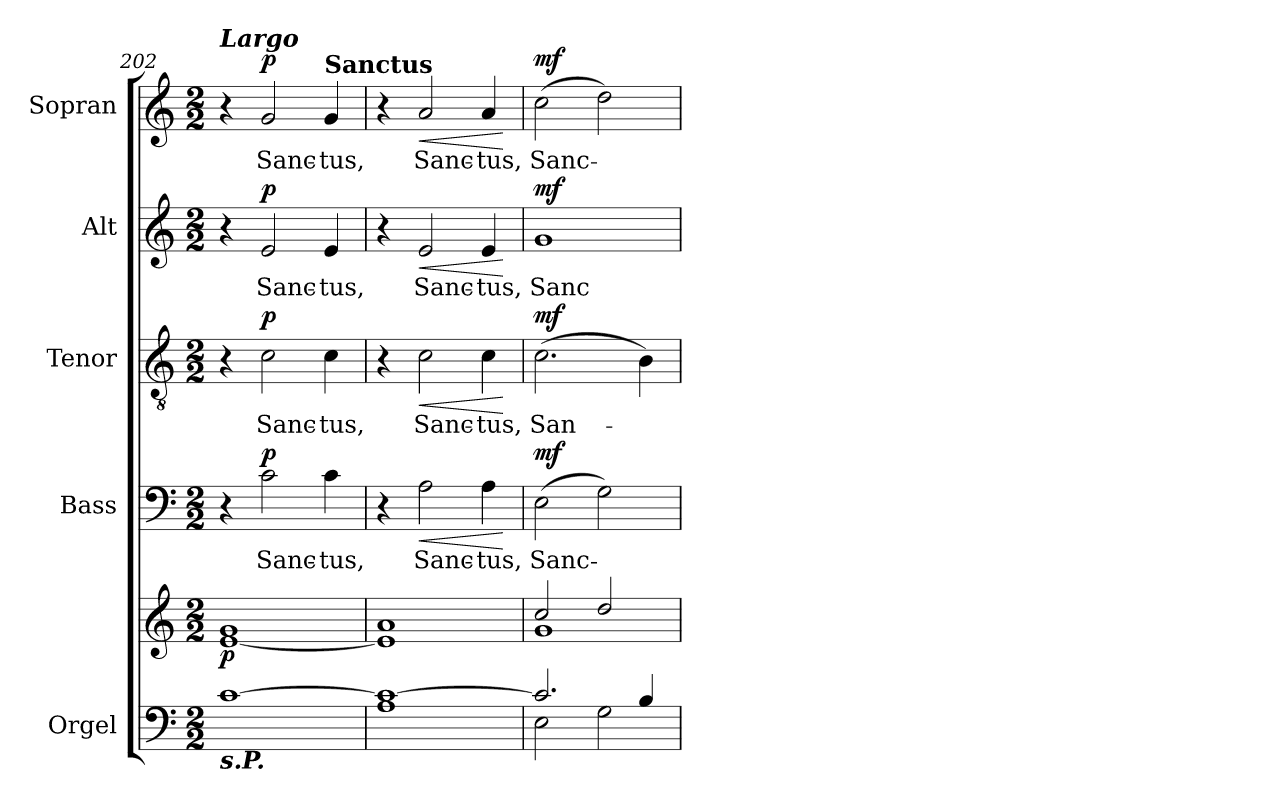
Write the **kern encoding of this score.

**kern	**kern	**dynam	**kern	**text	**dynam	**kern	**text	**dynam	**kern	**text	**dynam	**kern	**text	**dynam
*part5	*part5	*part5	*part4	*part4	*part4	*part3	*part3	*part3	*part2	*part2	*part2	*part1	*part1	*part1
*staff6	*staff5	*staff5/6	*staff4	*staff4	*staff4	*staff3	*staff3	*staff3	*staff2	*staff2	*staff2	*staff1	*staff1	*staff1
*I"Orgel	*	*	*I"Bass	*	*	*I"Tenor	*	*	*I"Alt	*	*	*I"Sopran	*	*
*I'Org.	*	*	*I'B.	*	*	*I'T.	*	*	*I'A.	*	*	*I'S.	*	*
!!LO:PB:g=z
*clefF4	*clefG2	*	*clefF4	*	*	*clefGv2	*	*	*clefG2	*	*	*clefG2	*	*
*k[]	*k[]	*	*k[]	*	*	*k[]	*	*	*k[]	*	*	*k[]	*	*
*C:	*C:	*	*C:	*	*	*C:	*	*	*C:	*	*	*C:	*	*
*M2/2	*M2/2	*	*M2/2	*	*	*M2/2	*	*	*M2/2	*	*	*M2/2	*	*
=202	=202	=202	=202	=202	=202	=202	=202	=202	=202	=202	=202	=202	=202	=202
*	*^	*	*	*	*	*	*	*	*	*	*	*	*	*
!	!	!	!	!	!	!	!	!	!	!	!	!	!LO:TX:a:Bi:t=Largo	!	!
!LO:TX:b:Bi:t=s.P.	!	!	!	!	!	!	!	!	!	!	!	!	!	!	!
!	!	!	!LO:DY:b	!	!	!	!	!	!	!	!	!	!	!	!
[1c	1g	[<1e	p	4r	.	.	4r	.	.	4r	.	.	4r	.	.
!	!	!	!	!	!LO:LY:b	!LO:DY:a	!	!LO:LY:b	!LO:DY:a	!	!LO:LY:b	!LO:DY:a	!	!LO:LY:b	!LO:DY:a
.	.	.	.	2c\	Sanc-	p	2c\	Sanc-	p	2e/	Sanc-	p	2g/	Sanc-	p
!	!	!	!	!	!	!	!	!	!	!	!	!	!LO:TX:a:B:t=Sanctus	!	!
!	!	!	!	!	!LO:LY:b	!	!	!LO:LY:b	!	!	!LO:LY:b	!	!	!LO:LY:b	!
.	.	.	.	4c\	-tus,	.	4c\	-tus,	.	4e/	-tus,	.	4g/	-tus,	.
=203	=203	=203	=203	=203	=203	=203	=203	=203	=203	=203	=203	=203	=203	=203	=203
*^	*	*	*	*	*	*	*	*	*	*	*	*	*	*	*
1c_	1A	1a	1e]	.	4r	.	.	4r	.	.	4r	.	.	4r	.	.
!	!	!	!	!	!	!LO:LY:b	!LO:HP:b	!	!LO:LY:b	!LO:HP:b	!	!LO:LY:b	!LO:HP:b	!	!LO:LY:b	!LO:HP:b
.	.	.	.	.	2A\	Sanc-	<	2c\	Sanc-	<	2e/	Sanc-	<	2a/	Sanc-	<
!	!	!	!	!	!	!LO:LY:b	!	!	!LO:LY:b	!	!	!LO:LY:b	!	!	!LO:LY:b	!
.	.	.	.	.	4A\	-tus,	.	4c\	-tus,	.	4e/	-tus,	.	4a/	-tus,	.
*v	*v	*	*	*	*	*	*	*	*	*	*	*	*	*	*	*
*	*v	*v	*	*	*	*	*	*	*	*	*	*	*	*	*
.	.	.	.	.	[	.	.	[	.	.	[	.	.	[
=204	=204	=204	=204	=204	=204	=204	=204	=204	=204	=204	=204	=204	=204	=204
*^	*^	*	*	*	*	*	*	*	*	*	*	*	*	*
!	!	!	!	!	!	!LO:LY:b	!LO:DY:a	!	!LO:LY:b	!LO:DY:a	!	!LO:LY:b	!LO:DY:a	!	!LO:LY:b	!LO:DY:a
2.c/]	2E\	2cc/	1g	.	(>2E\	Sanc-	mf	(>2.c\	San-	mf	1g	Sanc-	mf	(>2cc\	Sanc-	mf
.	2G\	2dd/	.	.	2G\)	.	.	.	.	.	.	.	.	2dd\)	.	.
4B/	.	.	.	.	.	.	.	4B\)	.	.	.	.	.	.	.	.
*v	*v	*	*	*	*	*	*	*	*	*	*	*	*	*	*	*
*	*v	*v	*	*	*	*	*	*	*	*	*	*	*	*	*
=	=	=	=	=	=	=	=	=	=	=	=	=	=	=
*-	*-	*-	*-	*-	*-	*-	*-	*-	*-	*-	*-	*-	*-	*-
